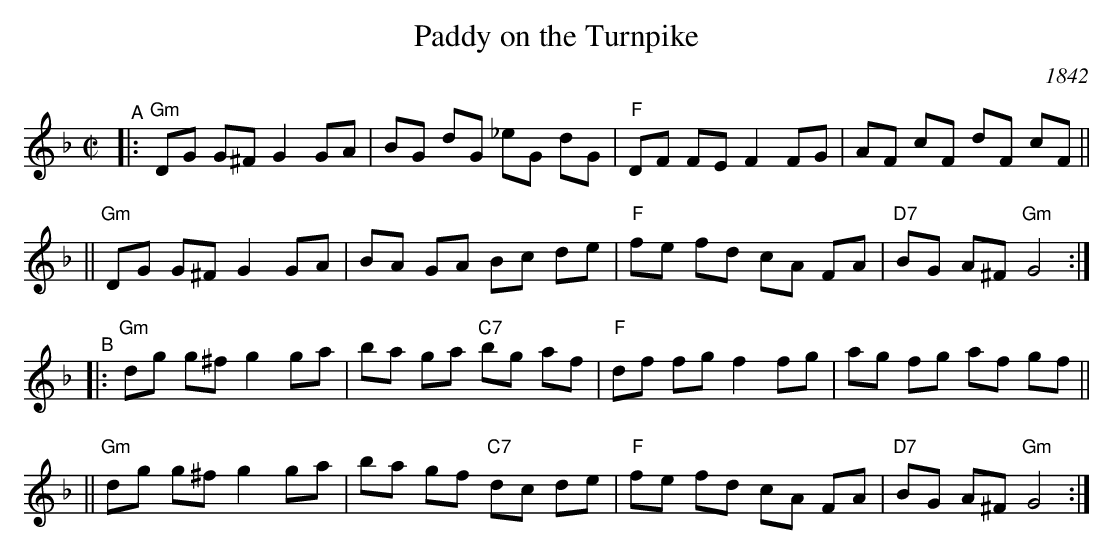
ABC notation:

X:1
T: Paddy on the Turnpike
O: 1842
L: 1/8
M: C|
K: Gdor
"^A"\
|: "Gm"DG G^F G2 GA | BG dG _eG dG | "F"DF FE F2 FG | AF cF dF cF ||
|| "Gm"DG G^F G2 GA | BA GA Bc de | "F"fe fd cA FA | "D7"BG A^F "Gm"G4 :|
"^B"\
|: "Gm"dg g^f g2 ga | ba ga "C7"bg af | "F"df fg f2 fg | ag fg af gf ||
|| "Gm"dg g^f g2 ga | ba gf "C7"dc de | "F"fe fd cA FA | "D7"BG A^F "Gm"G4 :|
